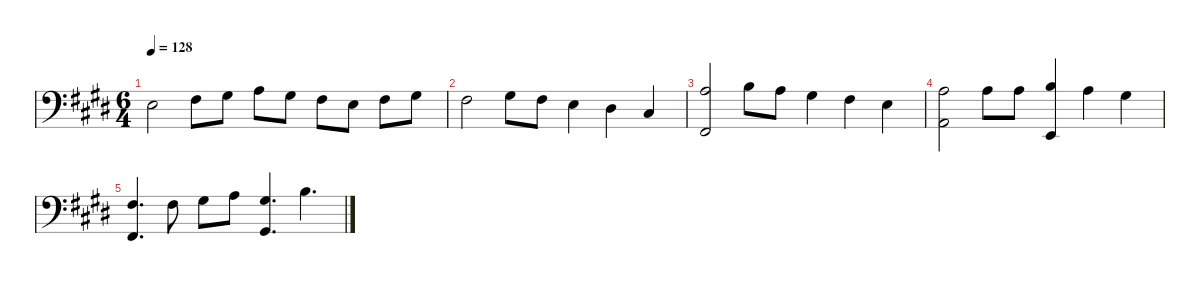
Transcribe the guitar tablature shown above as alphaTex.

\defaultSystemsLayout 4
\hideDynamics
\bracketExtendMode nobrackets
\singleTrackTrackNamePolicy hidden
\multiTrackTrackNamePolicy hidden
\firstSystemTrackNameMode fullname
\firstSystemTrackNameOrientation horizontal
\otherSystemsTrackNameOrientation horizontal
\track ("Contrabassoon" "cbn.") {instrument bassoon}
\staff {score}
\tuning (E4 B3 G3 D3 A2 E2)
\displaytranspose 12
\ts (6 4)
\tempo 128
\clef f4
\ks e
0.6{acc forcenatural}.2{dy mf beam Down} 2.6{acc #}.8{beam Down} 4.6{acc #}.8{beam Down} 0.5{acc forcenatural}.8{beam Down} 4.6{acc #}.8{beam Down} 2.6{acc #}.8{beam Down} 0.6{acc forcenatural}.8{beam Down} 2.6{acc #}.8{beam Down} 4.6{acc #}.8{beam Down} |
2.6{acc #}.2{beam Down} 4.6{acc #}.8{beam Down} 2.6{acc #}.8{beam Down} 0.6{acc forcenatural}.4{beam Down} -1.6{acc #}.4{beam Down} -3.6{acc #}.4{beam Up} |
(0.5{acc forcenatural} -10.6{acc #}).2{beam Up} 2.5{acc forcenatural}.8{beam Down} 0.5{acc forcenatural}.8{beam Down} 4.6{acc #}.4{beam Down} 2.6{acc #}.4{beam Down} 0.6{acc forcenatural}.4{beam Down} |
(0.5{acc forcenatural} -7.6{acc forcenatural}).2{beam Down} 0.5{acc forcenatural}.8{beam Down} 0.5{acc forcenatural}.8{beam Down} (2.5{acc forcenatural} -12.6{acc forcenatural}).4{beam Up} 0.5{acc forcenatural}.4{beam Down} 4.6{acc #}.4{beam Down} |
(-3.5{acc #} -10.6{acc #}).4{d beam Up} 2.6{acc #}.8{beam Down} 4.6{acc #}.8{beam Down} 0.5{acc forcenatural}.8{beam Down} (-1.5{acc #} -8.6{acc #}).4{d beam Up} 2.5{acc forcenatural}.4{d beam Down}
